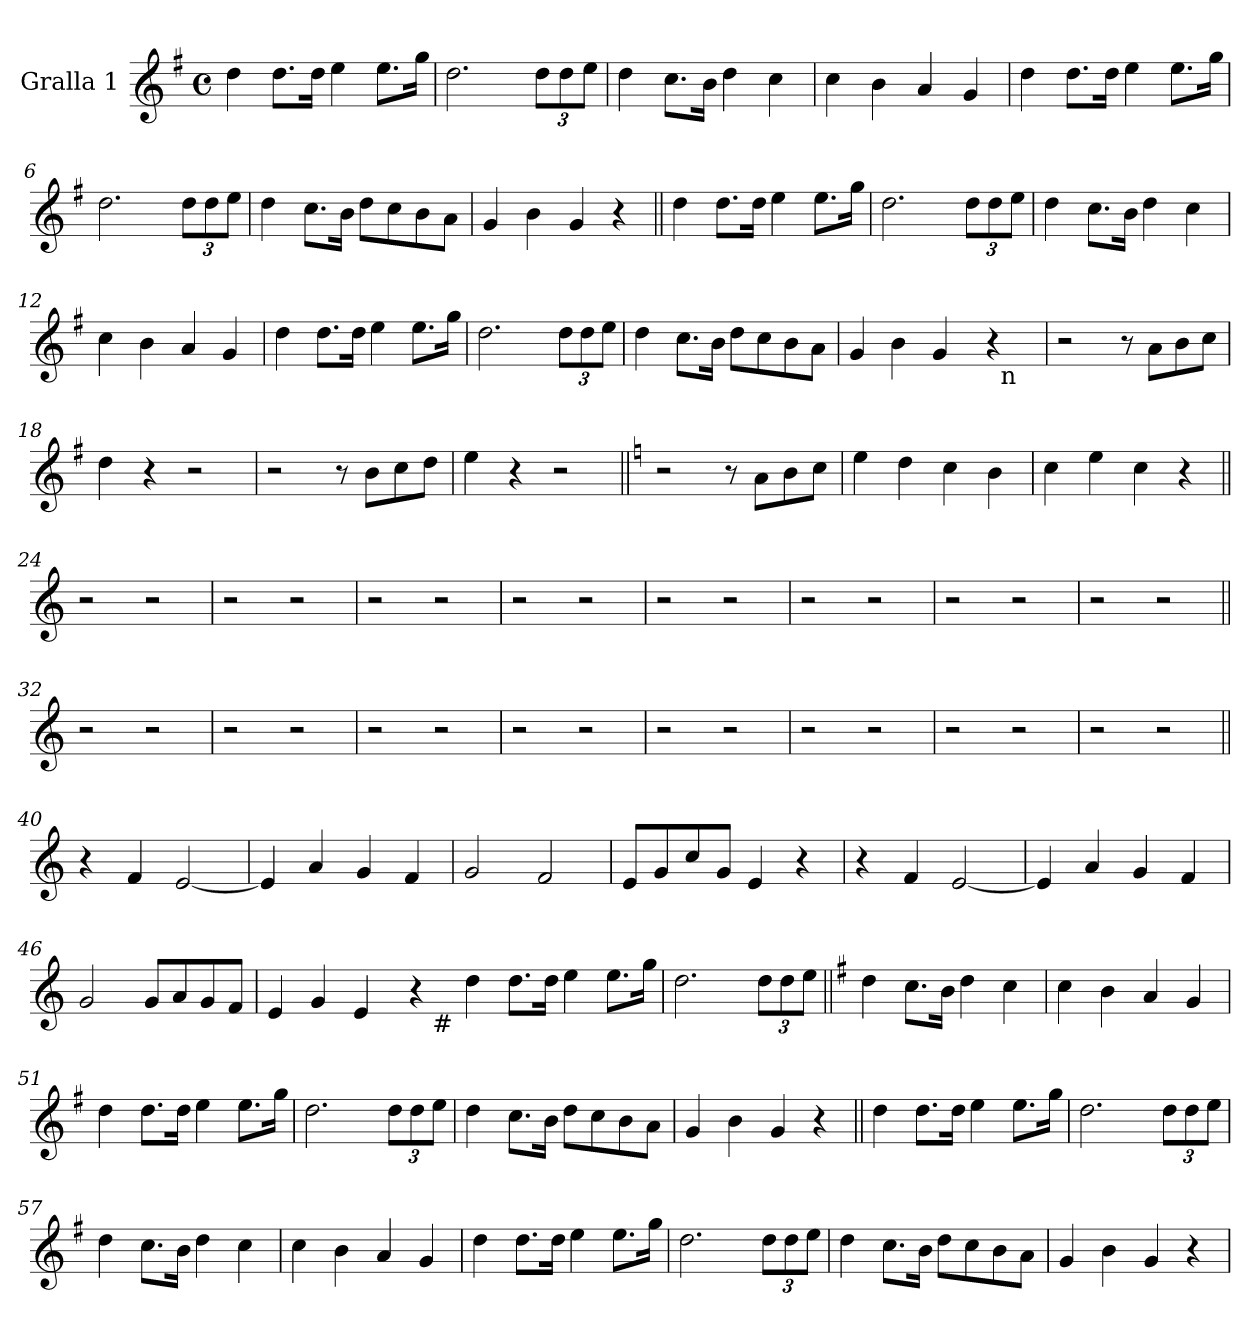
**kern
*part1
*staff1
*I"Gralla 1
*I'G
*clefG2
*k[f#]
*G:
*M4/4
*met(c)
*MM80
=1
4dd\
8.dd\L
16dd\Jk
4ee\
8.ee\L
16gg\Jk
=2
2.dd\
*Xbrackettup
12dd\L
12dd\
12ee\J
=3
4dd\
8.cc\L
16b\Jk
4dd\
4cc\
=4
4cc\
4b\
4a/
4g/
=5
4dd\
8.dd\L
16dd\Jk
4ee\
8.ee\L
16gg\Jk
=6
2.dd\
12dd\L
12dd\
12ee\J
!!LO:LB:g=z
=7
4dd\
8.cc\L
16b\Jk
8dd\L
8cc\
8b\
8a\J
=8
4g/
4b\
4g/
4r
=9||
4dd\
8.dd\L
16dd\Jk
4ee\
8.ee\L
16gg\Jk
=10
2.dd\
12dd\L
12dd\
12ee\J
=11
4dd\
8.cc\L
16b\Jk
4dd\
4cc\
=12
4cc\
4b\
4a/
4g/
=13
4dd\
8.dd\L
16dd\Jk
4ee\
8.ee\L
16gg\Jk
!!LO:LB:g=z
=14
2.dd\
12dd\L
12dd\
12ee\J
=15
4dd\
8.cc\L
16b\Jk
8dd\L
8cc\
8b\
8a\J
=16
*^
4g/	3%2ryy
4b\	.
4g/	.
.	12.ryy
4r	.
!	!LO:TX:b:t=n
.	6ryy
.	24ryy
*v	*v
=17
2r
8r
8a\L
8b\
8cc\J
=18
4dd\
4r
2r
=19
2r
8r
8b\L
8cc\
8dd\J
=20
4ee\
4r
2r
!!LO:LB:g=z
=21||
*k[]
*C:
2r
8r
8a\L
8b\
8cc\J
=22
4ee\
4dd\
4cc\
4b\
=23
4cc\
4ee\
4cc\
4r
=24||
2r
2r
=25
2r
2r
=26
2r
2r
=27
2r
2r
=28
2r
2r
=29
2r
2r
=30
2r
2r
!!LO:LB:g=z
=31
2r
2r
=32||
2r
2r
=33
2r
2r
=34
2r
2r
=35
2r
2r
=36
2r
2r
=37
2r
2r
=38
2r
2r
=39
2r
2r
=40||
4r
4f/
[2e/
=41
4e/]
4a/
4g/
4f/
!!LO:LB:g=z
=42
2g/
2f/
=43
8e/L
8g/
8cc/
8g/J
4e/
4r
=44
4r
4f/
[2e/
=45
4e/]
4a/
4g/
4f/
=46
2g/
8g/L
8a/
8g/
8f/J
=47
*^
4e/	3%2ryy
4g/	.
4e/	.
.	6ryy
4r	.
!	!LO:TX:b:t=#
.	3%2..ryy
4dd\	.
8.dd\L	.
16dd\Jk	.
4ee\	.
8.ee\L	.
16gg\Jk	.
*v	*v
=48
2.dd\
12dd\L
12dd\
12ee\J
!!LO:LB:g=z
=49||
*k[f#]
*G:
4dd\
8.cc\L
16b\Jk
4dd\
4cc\
=50
4cc\
4b\
4a/
4g/
=51
4dd\
8.dd\L
16dd\Jk
4ee\
8.ee\L
16gg\Jk
=52
2.dd\
12dd\L
12dd\
12ee\J
=53
4dd\
8.cc\L
16b\Jk
8dd\L
8cc\
8b\
8a\J
=54
4g/
4b\
4g/
4r
=55||
4dd\
8.dd\L
16dd\Jk
4ee\
8.ee\L
16gg\Jk
!!LO:LB:g=z
=56
2.dd\
12dd\L
12dd\
12ee\J
=57
4dd\
8.cc\L
16b\Jk
4dd\
4cc\
=58
4cc\
4b\
4a/
4g/
=59
4dd\
8.dd\L
16dd\Jk
4ee\
8.ee\L
16gg\Jk
=60
2.dd\
12dd\L
12dd\
12ee\J
=61
4dd\
8.cc\L
16b\Jk
8dd\L
8cc\
8b\
8a\J
=62
4g/
4b\
4g/
4r
=
*-
